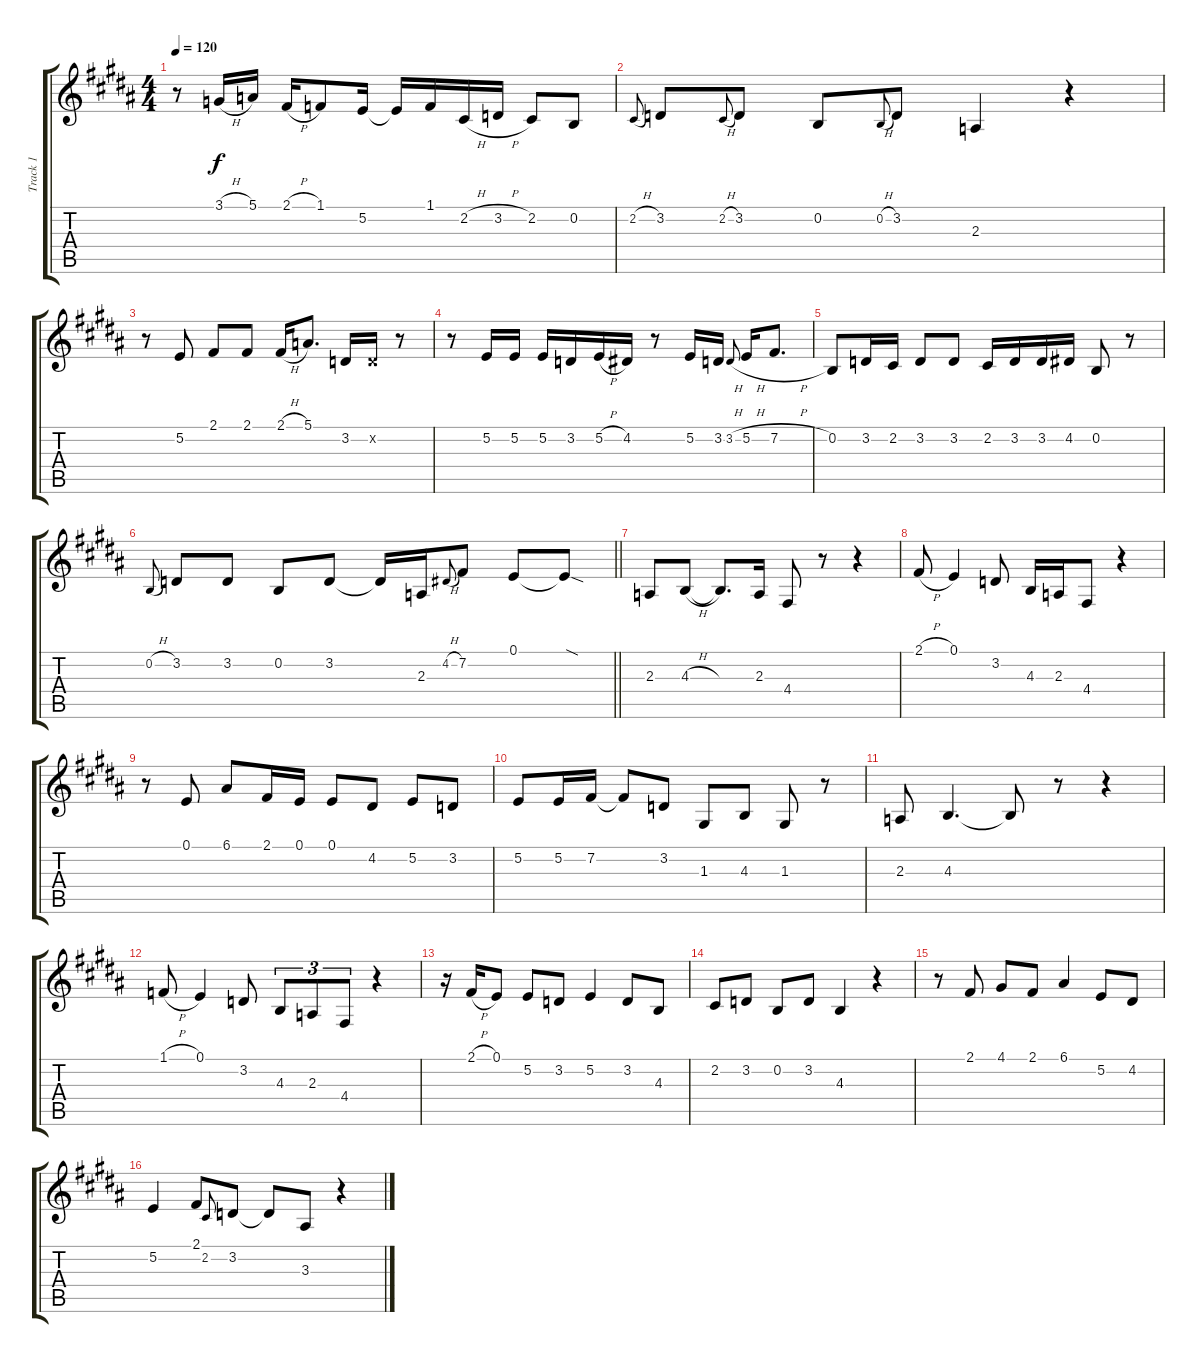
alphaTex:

\track ("Track 1" "Track 1") {instrument tenorsax}
\staff {score tabs}
\tuning (E4 B3 G3 D3 A2 E2) {hide}
\ts (4 4)
\tempo 120
\clef g2
\ks b
r.8{dy f} 3.1{h}.16 5.1.16 2.1{h}.16 1.1.8 5.2.16 5.2{t}.16 1.1.16 2.2{h}.16 3.2{h}.16 2.2.8 0.2.8 |
2.2{h}.8{gr onbeat} 3.2.8 2.2{h}.8{gr onbeat} 3.2.8 0.2.8 0.2{h}.8{gr onbeat} 3.2.8 2.3.4 r.4 |
r.8 5.2.8 2.1.8 2.1.8 2.1{h}.16 5.1.8{d} 3.2.16 3.2{x}.16 r.8 |
r.8 5.2.16 5.2.16 5.2.16 3.2.16 5.2{h}.16 4.2.16 r.8 5.2.16 3.2.16 3.2{h}.8{gr onbeat} 5.2{h}.16 7.2{h}.8{d} |
0.2.8 3.2.16 2.2.16 3.2.8 3.2.8 2.2.16 3.2.16 3.2.16 4.2.16 0.2.8 r.8 |
\barLineRight lightlight
0.2{h}.8{gr onbeat} 3.2.8 3.2.8 0.2.8 3.2.8 3.2{t}.16 2.3.16 4.2{h}.8{gr onbeat} 7.2.8 0.1.8 0.1{sod t}.8 |
2.3.8 4.3{h}.8 4.3{t}.8{d} 2.3.16 4.4.8 r.8 r.4 |
2.1{h}.8 0.1.4 3.2.8 4.3.16 2.3.16 4.4.8 r.4 |
r.8 0.1.8 6.1.8 2.1.16 0.1.16 0.1.8 4.2.8 5.2.8 3.2.8 |
5.2.8 5.2.16 7.2.16 7.2{t}.8 3.2.8 1.3.8 4.3.8 1.3.8 r.8 |
2.3.8 4.3.4{d} 4.3{t}.8 r.8 r.4 |
1.1{h}.8 0.1.4 3.2.8 4.3.8{tu (3 2)} 2.3.8{tu (3 2)} 4.4.8{tu (3 2)} r.4 |
r.16 2.1{h}.16 0.1.8 5.2.8 3.2.8 5.2.4 3.2.8 4.3.8 |
2.2.8 3.2.8 0.2.8 3.2.8 4.3.4 r.4 |
r.8 2.1.8 4.1.8 2.1.8 6.1.4 5.2.8 4.2.8 |
5.2.4 2.1.8 2.2.8{gr onbeat} 3.2.8 3.2{t}.8 3.3.8 r.4
